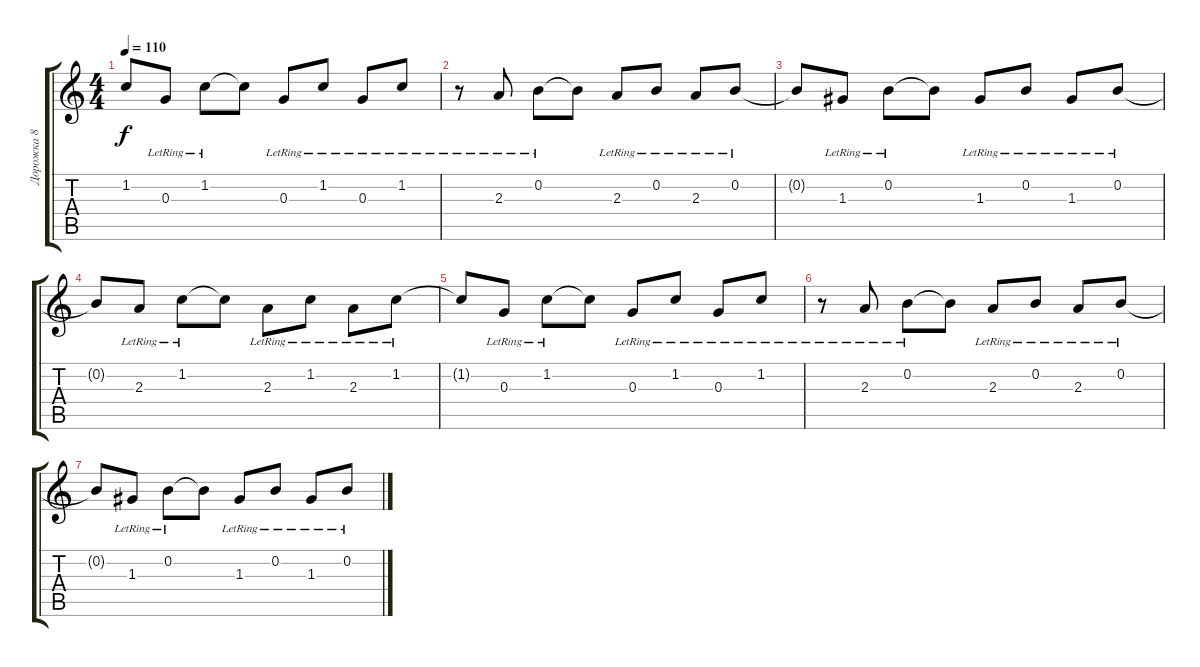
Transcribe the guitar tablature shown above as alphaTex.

\track ("Дорожка 8" "Дорожка 8") {instrument acousticguitarsteel}
\staff {score tabs}
\tuning (E4 B3 G3 D3 A2 E2) {hide}
\ts (4 4)
\tempo 110
\clef g2
\ks c
1.2{t}.8{dy f} 0.3{lr}.8 1.2{lr}.8 1.2{t}.8 0.3{lr}.8 1.2{lr}.8 0.3{lr}.8 1.2{lr}.8 |
r.8 2.3{lr}.8 0.2{lr}.8 0.2{t}.8 2.3{lr}.8 0.2{lr}.8 2.3{lr}.8 0.2{lr}.8 |
0.2{t}.8 1.3{lr}.8 0.2{lr}.8 0.2{t}.8 1.3{lr}.8 0.2{lr}.8 1.3{lr}.8 0.2{lr}.8 |
0.2{t}.8 2.3{lr}.8 1.2{lr}.8 1.2{t}.8 2.3{lr}.8 1.2{lr}.8 2.3{lr}.8 1.2{lr}.8 |
1.2{t}.8 0.3{lr}.8 1.2{lr}.8 1.2{t}.8 0.3{lr}.8 1.2{lr}.8 0.3{lr}.8 1.2{lr}.8 |
r.8 2.3{lr}.8 0.2{lr}.8 0.2{t}.8 2.3{lr}.8 0.2{lr}.8 2.3{lr}.8 0.2{lr}.8 |
0.2{t}.8 1.3{lr}.8 0.2{lr}.8 0.2{t}.8 1.3{lr}.8 0.2{lr}.8 1.3{lr}.8 0.2{lr}.8
